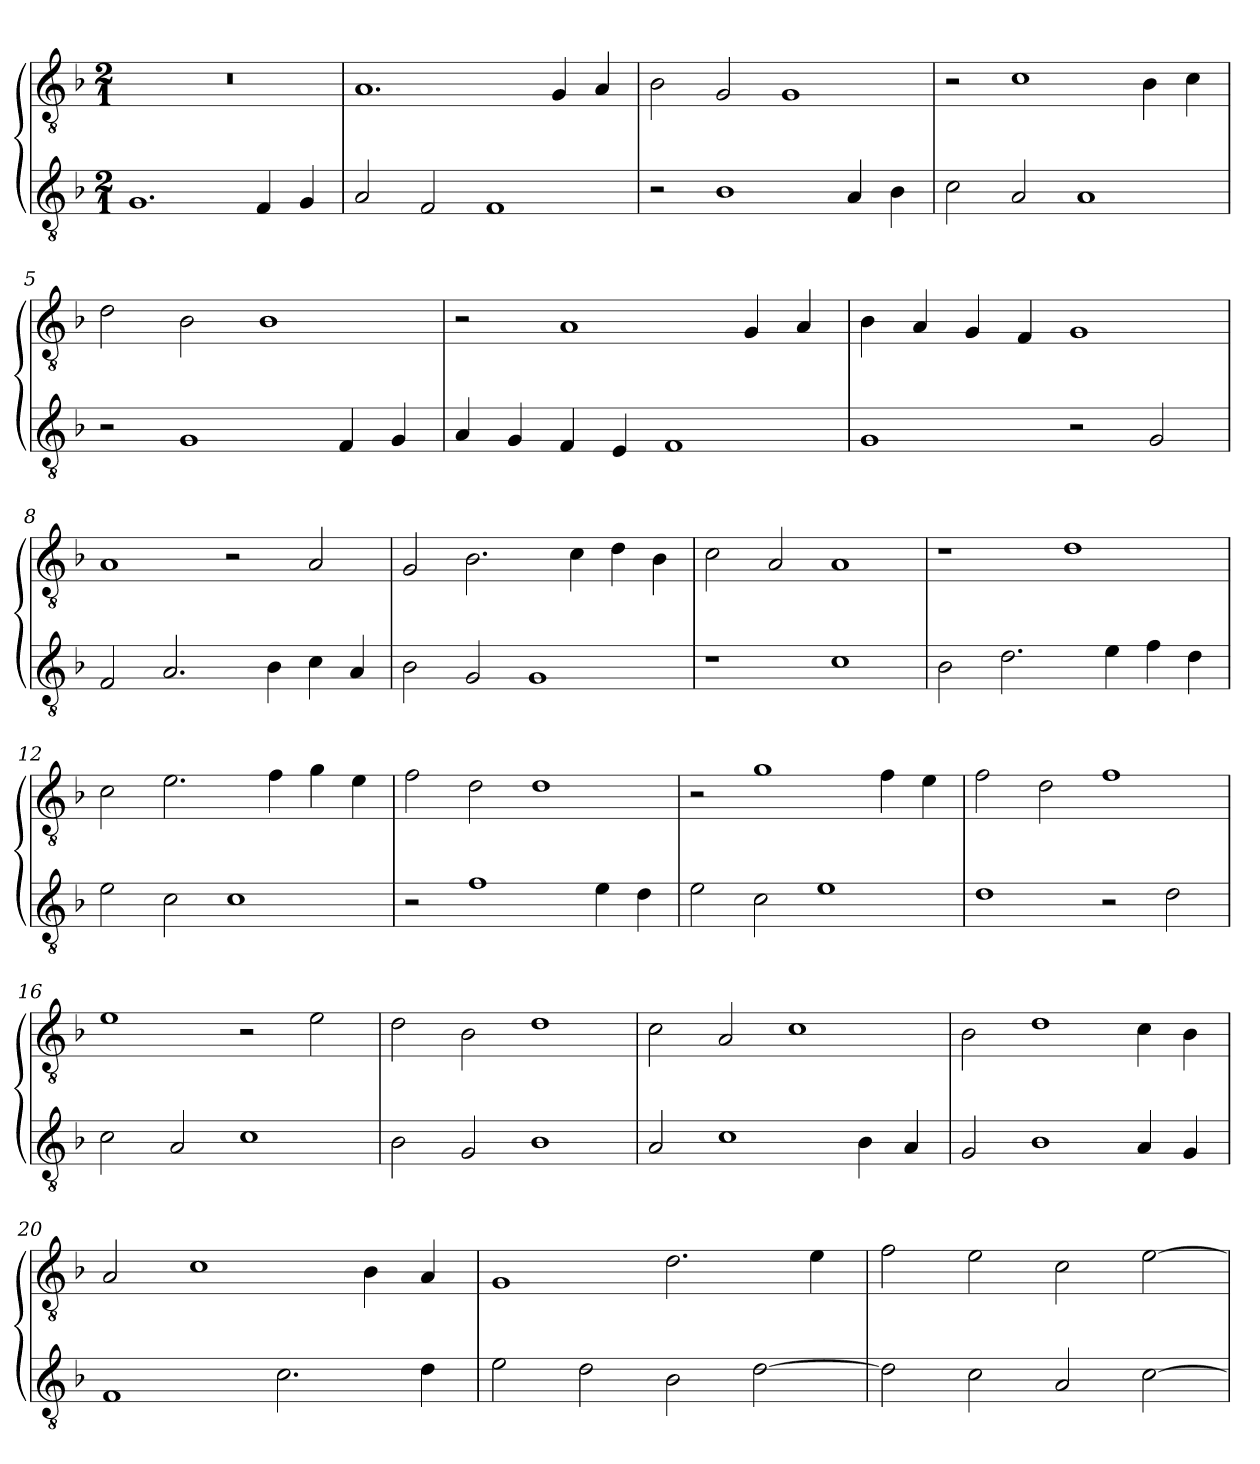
**kern	**kern
*part2	*part1
*staff2	*staff1
*clefGv2	*clefGv2
*k[b-]	*k[b-]
*M2/1	*M2/1
=1	=1
1.G	0r
4F	.
4G	.
=2	=2
2A	1.A
2F	.
1F	.
.	4G
.	4A
=3	=3
2r	2B-
1B-	2G
.	1G
4A	.
4B-	.
=4	=4
2c	2r
2A	1c
1A	.
.	4B-
.	4c
=5	=5
2r	2d
1G	2B-
.	1B-
4F	.
4G	.
=6	=6
4A	2r
4G	.
4F	1A
4E	.
1F	.
.	4G
.	4A
=7	=7
1G	4B-
.	4A
.	4G
.	4F
2r	1G
2G	.
=8	=8
2F	1A
2.A	.
.	2r
4B-	.
4c	2A
4A	.
=9	=9
2B-	2G
2G	2.B-
1G	.
.	4c
.	4d
.	4B-
=10	=10
1r	2c
.	2A
1c	1A
=11	=11
2B-	1r
2.d	.
.	1d
4e	.
4f	.
4d	.
=12	=12
2e	2c
2c	2.e
1c	.
.	4f
.	4g
.	4e
=13	=13
2r	2f
1f	2d
.	1d
4e	.
4d	.
=14	=14
2e	2r
2c	1g
1e	.
.	4f
.	4e
=15	=15
1d	2f
.	2d
2r	1f
2d	.
=16	=16
2c	1e
2A	.
1c	2r
.	2e
=17	=17
2B-	2d
2G	2B-
1B-	1d
=18	=18
2A	2c
1c	2A
.	1c
4B-	.
4A	.
=19	=19
2G	2B-
1B-	1d
4A	4c
4G	4B-
=20	=20
1F	2A
.	1c
2.c	.
.	4B-
4d	4A
=21	=21
2e	1G
2d	.
2B-	2.d
[2d	.
.	4e
=22	=22
2d]	2f
2c	2e
2A	2c
[2c	[2e
=	=
*-	*-
